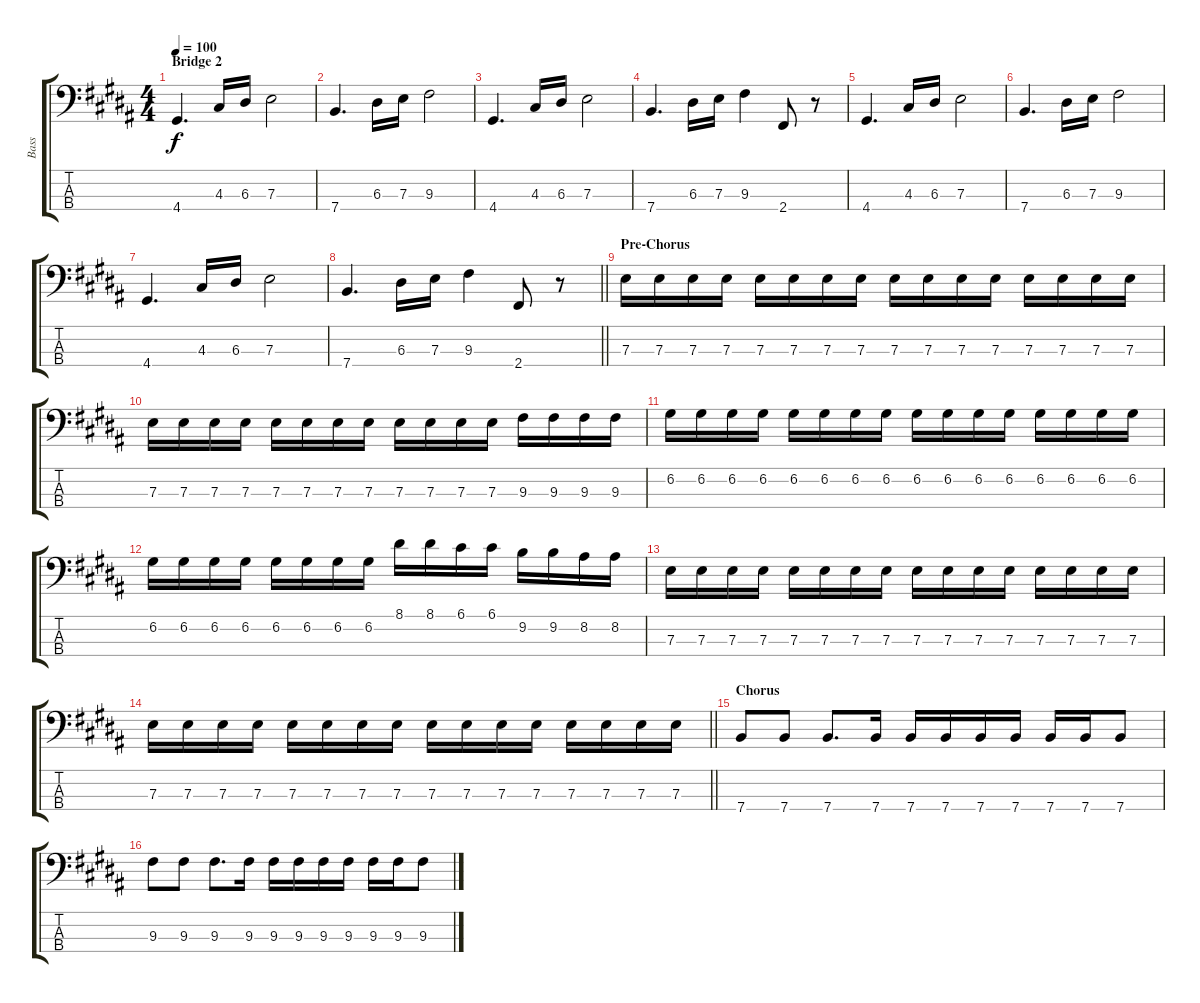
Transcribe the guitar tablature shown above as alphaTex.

\track ("Bass" "Bass") {instrument electricbassfinger}
\staff {score tabs}
\tuning (G2 D2 A1 E1) {hide}
\ts (4 4)
\section ("" "Bridge 2")
\tempo 100
\clef f4
\ks b
4.4.4{d dy f} 4.3.16 6.3.16 7.3.2 |
7.4.4{d} 6.3.16 7.3.16 9.3.2 |
4.4.4{d} 4.3.16 6.3.16 7.3.2 |
7.4.4{d} 6.3.16 7.3.16 9.3.4 2.4.8 r.8 |
4.4.4{d} 4.3.16 6.3.16 7.3.2 |
7.4.4{d} 6.3.16 7.3.16 9.3.2 |
4.4.4{d} 4.3.16 6.3.16 7.3.2 |
\barLineRight lightlight
7.4.4{d} 6.3.16 7.3.16 9.3.4 2.4.8 r.8 |
\section ("" "Pre-Chorus")
7.3.16 7.3.16 7.3.16 7.3.16 7.3.16 7.3.16 7.3.16 7.3.16 7.3.16 7.3.16 7.3.16 7.3.16 7.3.16 7.3.16 7.3.16 7.3.16 |
7.3.16 7.3.16 7.3.16 7.3.16 7.3.16 7.3.16 7.3.16 7.3.16 7.3.16 7.3.16 7.3.16 7.3.16 9.3.16 9.3.16 9.3.16 9.3.16 |
6.2.16 6.2.16 6.2.16 6.2.16 6.2.16 6.2.16 6.2.16 6.2.16 6.2.16 6.2.16 6.2.16 6.2.16 6.2.16 6.2.16 6.2.16 6.2.16 |
6.2.16 6.2.16 6.2.16 6.2.16 6.2.16 6.2.16 6.2.16 6.2.16 8.1.16 8.1.16 6.1.16 6.1.16 9.2.16 9.2.16 8.2.16 8.2.16 |
7.3.16 7.3.16 7.3.16 7.3.16 7.3.16 7.3.16 7.3.16 7.3.16 7.3.16 7.3.16 7.3.16 7.3.16 7.3.16 7.3.16 7.3.16 7.3.16 |
\barLineRight lightlight
7.3.16 7.3.16 7.3.16 7.3.16 7.3.16 7.3.16 7.3.16 7.3.16 7.3.16 7.3.16 7.3.16 7.3.16 7.3.16 7.3.16 7.3.16 7.3.16 |
\section ("" "Chorus")
7.4.8 7.4.8 7.4.8{d} 7.4.16 7.4.16 7.4.16 7.4.16 7.4.16 7.4.16 7.4.16 7.4.8 |
9.3.8 9.3.8 9.3.8{d} 9.3.16 9.3.16 9.3.16 9.3.16 9.3.16 9.3.16 9.3.16 9.3.8
